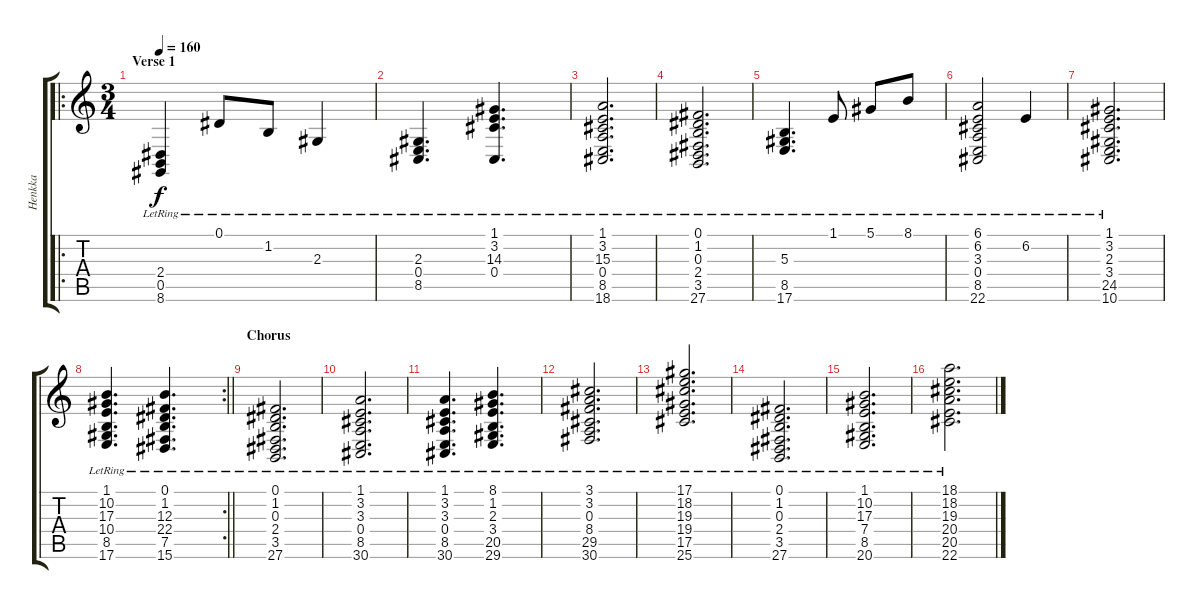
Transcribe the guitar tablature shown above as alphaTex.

\track ("Henkka" "Henkka") {instrument brightacousticpiano}
\staff {score tabs}
\tuning (Eb4 Bb3 Gb3 Db3 Ab2 Eb2) {hide}
\ro
\ts (3 4)
\section ("" "Verse 1")
\tempo 160
\clef g2
\ks c
(2.4{lr} 0.5{lr} 8.6{lr}).4{dy f} 0.1{lr}.8 1.2{lr}.8 2.3{lr}.4 |
(2.3{lr} 0.4{lr} 8.5{lr}).4{d} (1.1{lr} 3.2{lr} 14.3{lr} 0.4{lr}).4{d} |
(1.1{lr} 3.2{lr} 15.3{lr} 0.4{lr} 8.5{lr} 18.6{lr}).2{d} |
(0.1{lr} 1.2{lr} 0.3{lr} 2.4{lr} 3.5{lr} 27.6{lr}).2{d} |
(5.3{lr} 8.5{lr} 17.6{lr}).4{d} 1.1{lr}.8 5.1{lr}.8 8.1{lr}.8 |
(6.1{lr} 6.2{lr} 3.3{lr} 0.4{lr} 8.5{lr} 22.6{lr}).2 6.2{lr}.4 |
(1.1{lr} 3.2{lr} 2.3{lr} 3.4{lr} 24.5{lr} 10.6{lr}).2{d} |
\rc 2
\barLineRight lightlight
(1.1{lr} 10.2{lr} 17.3{lr} 10.4{lr} 8.5{lr} 17.6{lr}).4{d} (0.1{lr} 1.2{lr} 12.3{lr} 22.4{lr} 7.5{lr} 15.6{lr}).4{d} |
\section ("" "Chorus")
(0.1{lr} 1.2{lr} 0.3{lr} 2.4{lr} 3.5{lr} 27.6{lr}).2{d} |
(1.1{lr} 3.2{lr} 3.3{lr} 0.4{lr} 8.5{lr} 30.6{lr}).2{d} |
(1.1{lr} 3.2{lr} 3.3{lr} 0.4{lr} 8.5{lr} 30.6{lr}).4{d} (8.1{lr} 1.2{lr} 2.3{lr} 3.4{lr} 20.5{lr} 29.6{lr}).4{d} |
(3.1{lr} 3.2{lr} 0.3{lr} 8.4{lr} 29.5{lr} 30.6{lr}).2{d} |
(17.1{lr} 18.2{lr} 19.3{lr} 19.4{lr} 17.5{lr} 25.6{lr}).2{d} |
(0.1{lr} 1.2{lr} 0.3{lr} 2.4{lr} 3.5{lr} 27.6{lr}).2{d} |
(1.1{lr} 10.2{lr} 17.3{lr} 7.4{lr} 8.5{lr} 20.6{lr}).2{d} |
(18.1{lr} 18.2{lr} 19.3{lr} 20.4{lr} 20.5{lr} 22.6{lr}).2{d}
